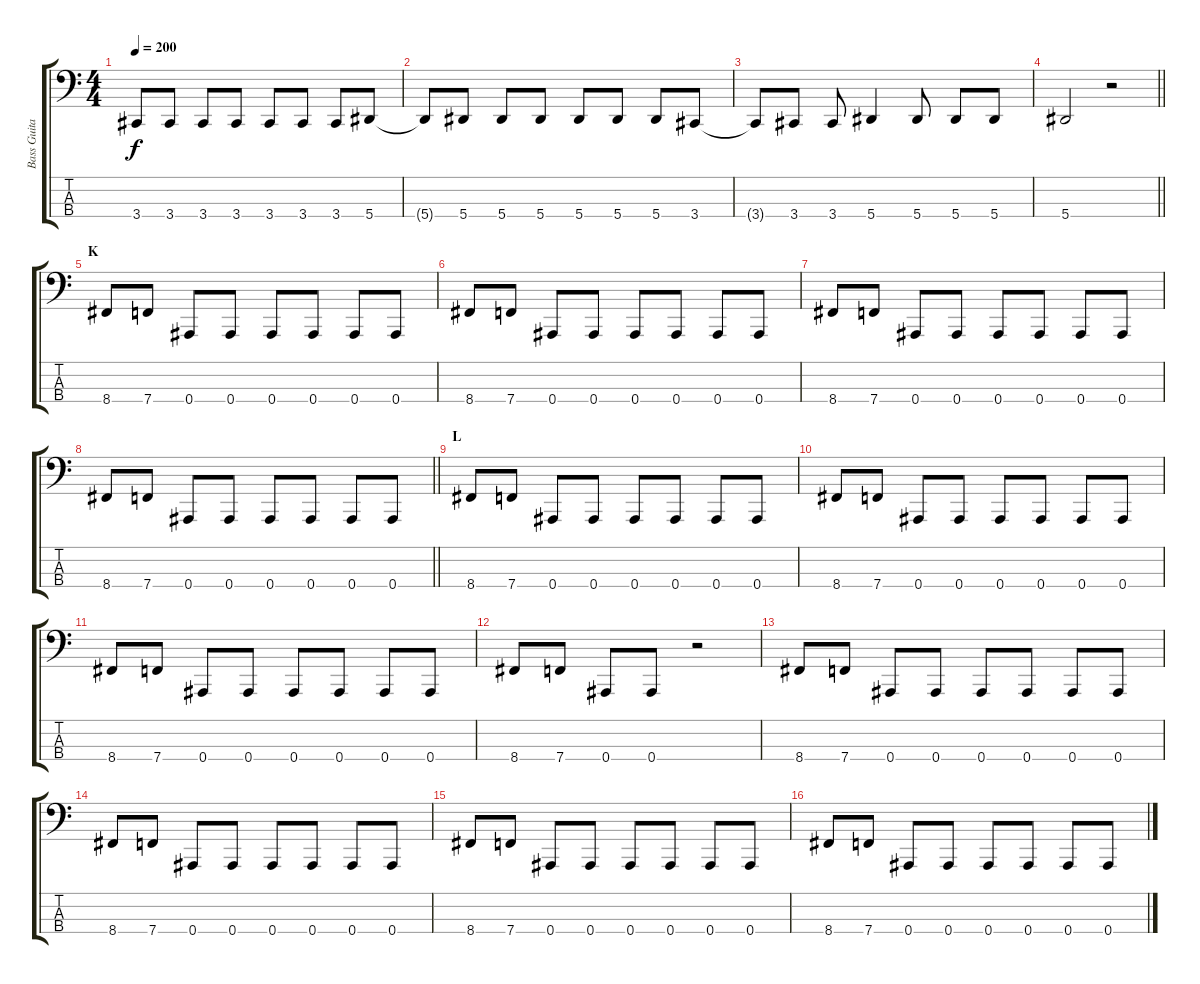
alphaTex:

\track ("Bass Guitar: John Kis Gyevi" "Bass Guita") {instrument electricbasspick}
\staff {score tabs}
\tuning (Eb2 Bb1 F1 Bb0) {hide}
\ts (4 4)
\tempo 200
\clef f4
\ks c
3.4{t}.8{dy f} 3.4.8 3.4.8 3.4.8 3.4.8 3.4.8 3.4.8 5.4.8 |
5.4{t}.8 5.4.8 5.4.8 5.4.8 5.4.8 5.4.8 5.4.8 3.4.8 |
3.4{t}.8 3.4.8 3.4.8 5.4.4 5.4.8 5.4.8 5.4.8 |
\barLineRight lightlight
5.4.2 r.2 |
\section ("" "K")
8.4.8 7.4.8 0.4.8 0.4.8 0.4.8 0.4.8 0.4.8 0.4.8 |
8.4.8 7.4.8 0.4.8 0.4.8 0.4.8 0.4.8 0.4.8 0.4.8 |
8.4.8 7.4.8 0.4.8 0.4.8 0.4.8 0.4.8 0.4.8 0.4.8 |
\barLineRight lightlight
8.4.8 7.4.8 0.4.8 0.4.8 0.4.8 0.4.8 0.4.8 0.4.8 |
\section ("" "L")
8.4.8 7.4.8 0.4.8 0.4.8 0.4.8 0.4.8 0.4.8 0.4.8 |
8.4.8 7.4.8 0.4.8 0.4.8 0.4.8 0.4.8 0.4.8 0.4.8 |
8.4.8 7.4.8 0.4.8 0.4.8 0.4.8 0.4.8 0.4.8 0.4.8 |
8.4.8 7.4.8 0.4.8 0.4.8 r.2 |
8.4.8 7.4.8 0.4.8 0.4.8 0.4.8 0.4.8 0.4.8 0.4.8 |
8.4.8 7.4.8 0.4.8 0.4.8 0.4.8 0.4.8 0.4.8 0.4.8 |
8.4.8 7.4.8 0.4.8 0.4.8 0.4.8 0.4.8 0.4.8 0.4.8 |
8.4.8 7.4.8 0.4.8 0.4.8 0.4.8 0.4.8 0.4.8 0.4.8
